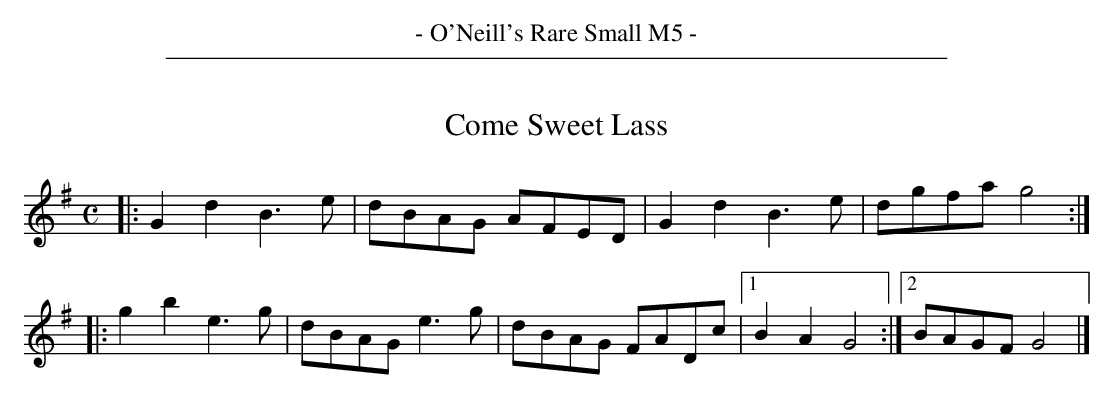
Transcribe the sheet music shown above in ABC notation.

X:1
T: Come Sweet Lass
M: C
L: 1/8
K: G
|:\
G2d2 B3e | dBAG AFED | G2d2 B3e | dgfa g4 ::\
g2b2 e3g | dBAG e3g | dBAG FADc |[1 B2A2 G4 :|[2 BAGF G4 |]
